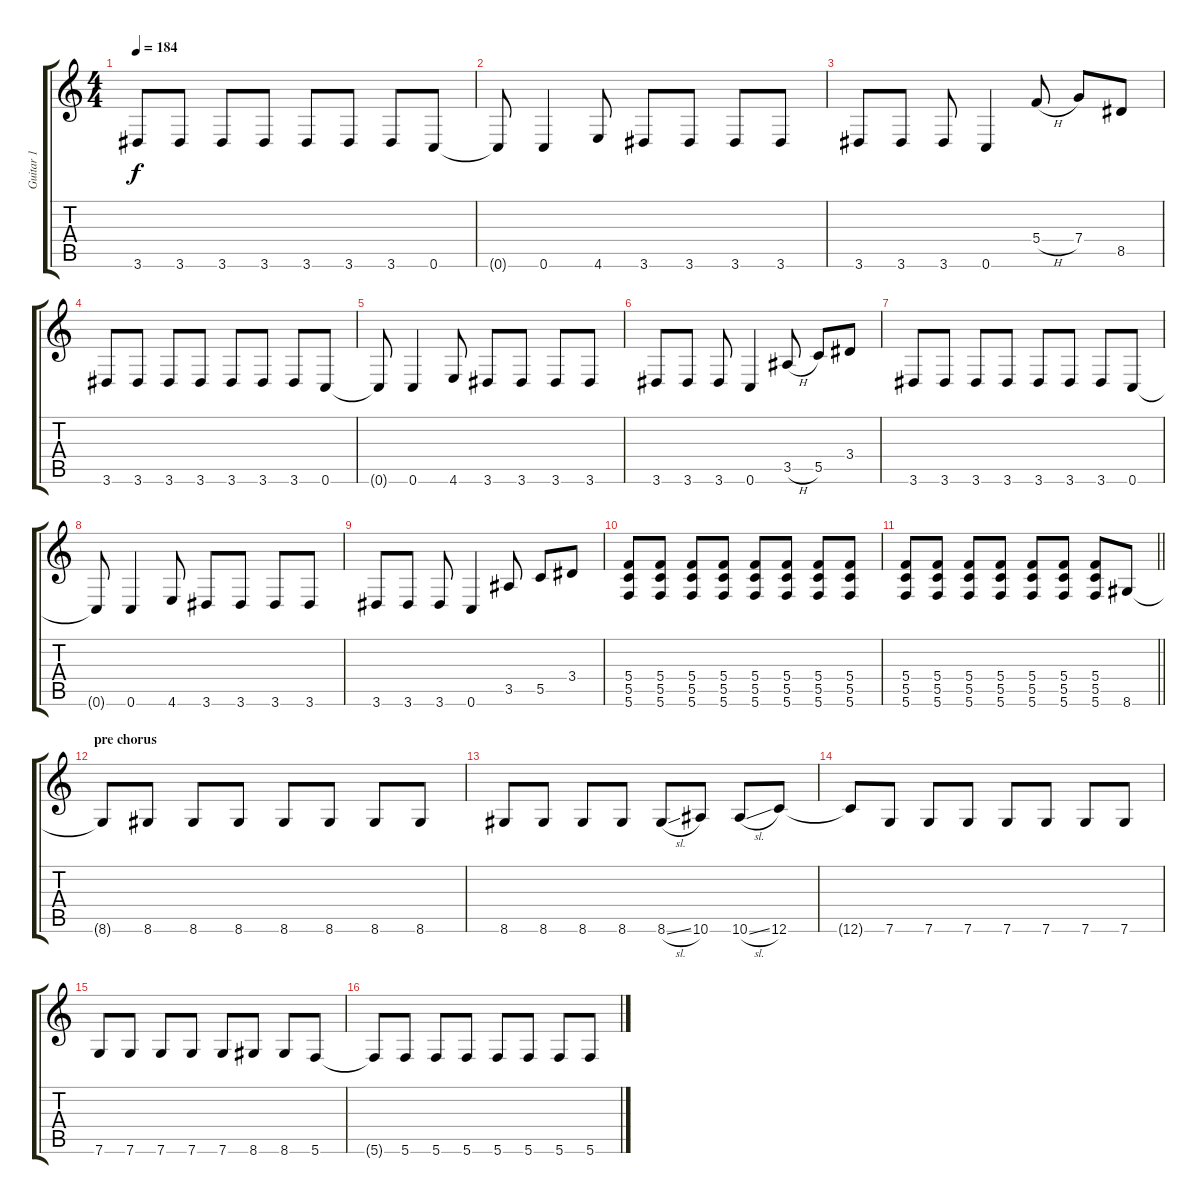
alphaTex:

\track ("Guitar 1" "Guitar 1") {instrument overdrivenguitar}
\staff {score tabs}
\tuning (D4 A3 F3 C3 G2 C2) {hide}
\ts (4 4)
\tempo 184
\clef g2
\ks c
3.6.8{dy f} 3.6.8 3.6.8 3.6.8 3.6.8 3.6.8 3.6.8 0.6.8 |
0.6{t}.8 0.6.4 4.6.8 3.6.8 3.6.8 3.6.8 3.6.8 |
3.6.8 3.6.8 3.6.8 0.6.4 5.4{h}.8 7.4.8 8.5.8 |
3.6.8 3.6.8 3.6.8 3.6.8 3.6.8 3.6.8 3.6.8 0.6.8 |
0.6{t}.8 0.6.4 4.6.8 3.6.8 3.6.8 3.6.8 3.6.8 |
3.6.8 3.6.8 3.6.8 0.6.4 3.5{h}.8 5.5.8 3.4.8 |
3.6.8 3.6.8 3.6.8 3.6.8 3.6.8 3.6.8 3.6.8 0.6.8 |
0.6{t}.8 0.6.4 4.6.8 3.6.8 3.6.8 3.6.8 3.6.8 |
3.6.8 3.6.8 3.6.8 0.6.4 3.5.8 5.5.8 3.4.8 |
(5.4 5.5 5.6).8 (5.4 5.5 5.6).8 (5.4 5.5 5.6).8 (5.4 5.5 5.6).8 (5.4 5.5 5.6).8 (5.4 5.5 5.6).8 (5.4 5.5 5.6).8 (5.4 5.5 5.6).8 |
\barLineRight lightlight
(5.4 5.5 5.6).8 (5.4 5.5 5.6).8 (5.4 5.5 5.6).8 (5.4 5.5 5.6).8 (5.4 5.5 5.6).8 (5.4 5.5 5.6).8 (5.4 5.5 5.6).8 8.6.8 |
\section ("" "pre chorus")
8.6{t}.8 8.6.8 8.6.8 8.6.8 8.6.8 8.6.8 8.6.8 8.6.8 |
8.6.8 8.6.8 8.6.8 8.6.8 8.6{sl}.8 10.6.8 10.6{sl}.8 12.6.8 |
12.6{t}.8 7.6.8 7.6.8 7.6.8 7.6.8 7.6.8 7.6.8 7.6.8 |
7.6.8 7.6.8 7.6.8 7.6.8 7.6.8 8.6.8 8.6.8 5.6.8 |
5.6{t}.8 5.6.8 5.6.8 5.6.8 5.6.8 5.6.8 5.6.8 5.6.8
